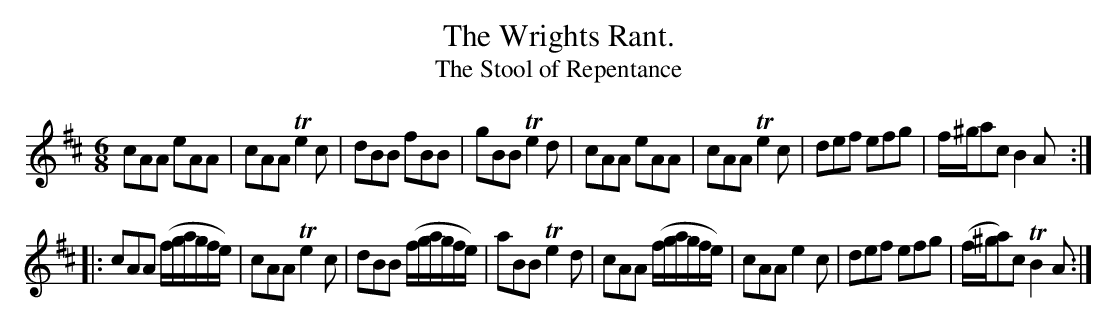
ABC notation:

X:1
T:The Wrights Rant.
T:The Stool of Repentance
M:6/8
L:1/8
K:AMix
cAA  eAA          |cAA Te2c|dBB  fBB          | gBB      Te2d |\
cAA  eAA          |cAA Te2c|def  efg          | f/^g/ac   B2A::
cAA (f/g/a/g/f/e/)|cAA Te2c|dBB (f/g/a/g/f/e/)| aBB      Te2d |\
cAA (f/g/a/g/f/e/)|cAA  e2c|def  efg          |(f/^g/a)c TB2A:|
